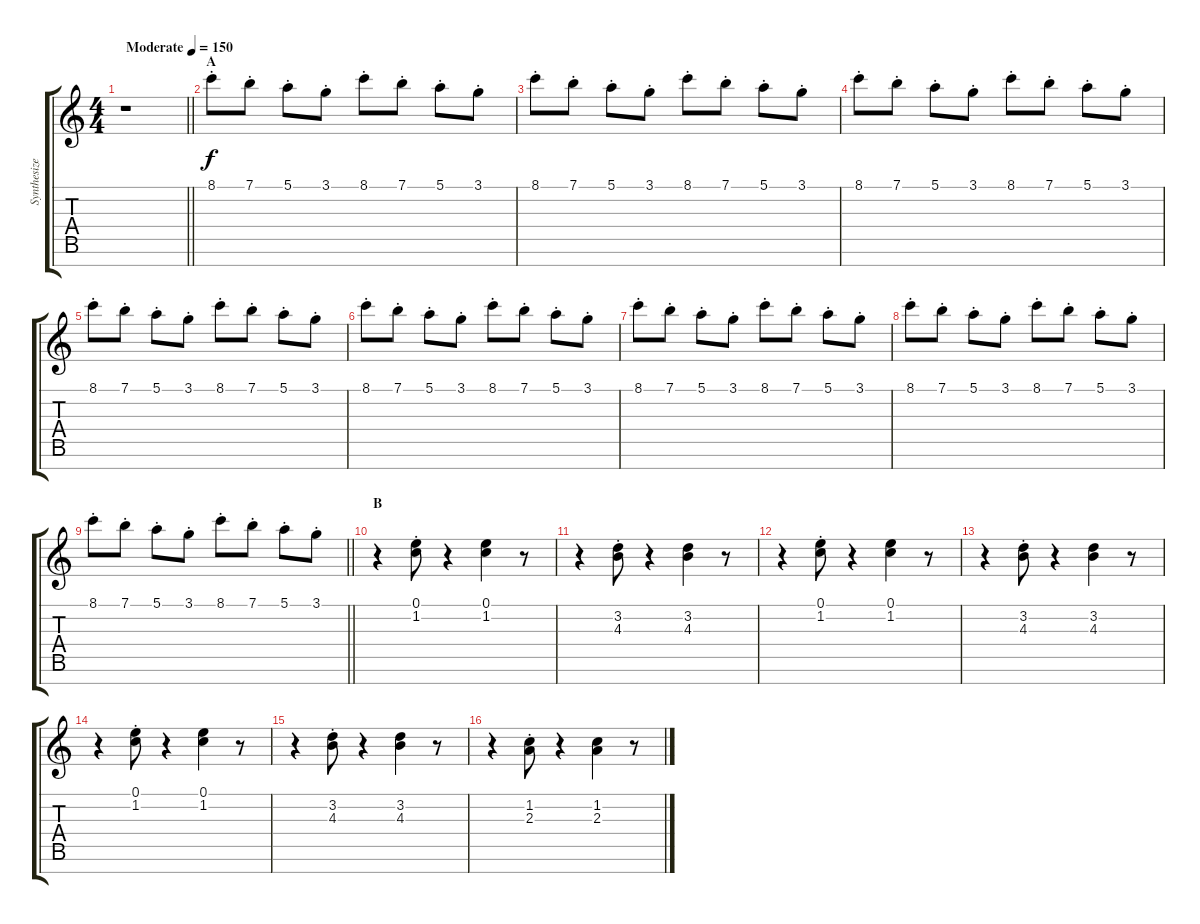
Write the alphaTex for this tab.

\track ("Synthesizer III" "Synthesize") {instrument lead1square}
\staff {score tabs}
\tuning (E5 B4 G4 D4 A3 E3 B2) {hide}
\ts (4 4)
\tempo (150 "Moderate")
\clef g2
\barLineRight lightlight
\ks c
r.1{dy f instrument lead1square} |
\section ("" "A")
8.1{st}.8 7.1{st}.8 5.1{st}.8 3.1{st}.8 8.1{st}.8 7.1{st}.8 5.1{st}.8 3.1{st}.8 |
8.1{st}.8 7.1{st}.8 5.1{st}.8 3.1{st}.8 8.1{st}.8 7.1{st}.8 5.1{st}.8 3.1{st}.8 |
8.1{st}.8 7.1{st}.8 5.1{st}.8 3.1{st}.8 8.1{st}.8 7.1{st}.8 5.1{st}.8 3.1{st}.8 |
8.1{st}.8 7.1{st}.8 5.1{st}.8 3.1{st}.8 8.1{st}.8 7.1{st}.8 5.1{st}.8 3.1{st}.8 |
8.1{st}.8 7.1{st}.8 5.1{st}.8 3.1{st}.8 8.1{st}.8 7.1{st}.8 5.1{st}.8 3.1{st}.8 |
8.1{st}.8 7.1{st}.8 5.1{st}.8 3.1{st}.8 8.1{st}.8 7.1{st}.8 5.1{st}.8 3.1{st}.8 |
8.1{st}.8 7.1{st}.8 5.1{st}.8 3.1{st}.8 8.1{st}.8 7.1{st}.8 5.1{st}.8 3.1{st}.8 |
\barLineRight lightlight
8.1{st}.8 7.1{st}.8 5.1{st}.8 3.1{st}.8 8.1{st}.8 7.1{st}.8 5.1{st}.8 3.1{st}.8 |
\section ("" "B")
r.4 (0.1{st} 1.2{st}).8 r.4 (0.1 1.2).4 r.8 |
r.4 (3.2{st} 4.3{st}).8 r.4 (3.2 4.3).4 r.8 |
r.4 (0.1{st} 1.2{st}).8 r.4 (0.1 1.2).4 r.8 |
r.4 (3.2{st} 4.3{st}).8 r.4 (3.2 4.3).4 r.8 |
r.4 (0.1{st} 1.2{st}).8 r.4 (0.1 1.2).4 r.8 |
r.4 (3.2{st} 4.3{st}).8 r.4 (3.2 4.3).4 r.8 |
r.4 (1.2{st} 2.3{st}).8 r.4 (1.2 2.3).4 r.8
